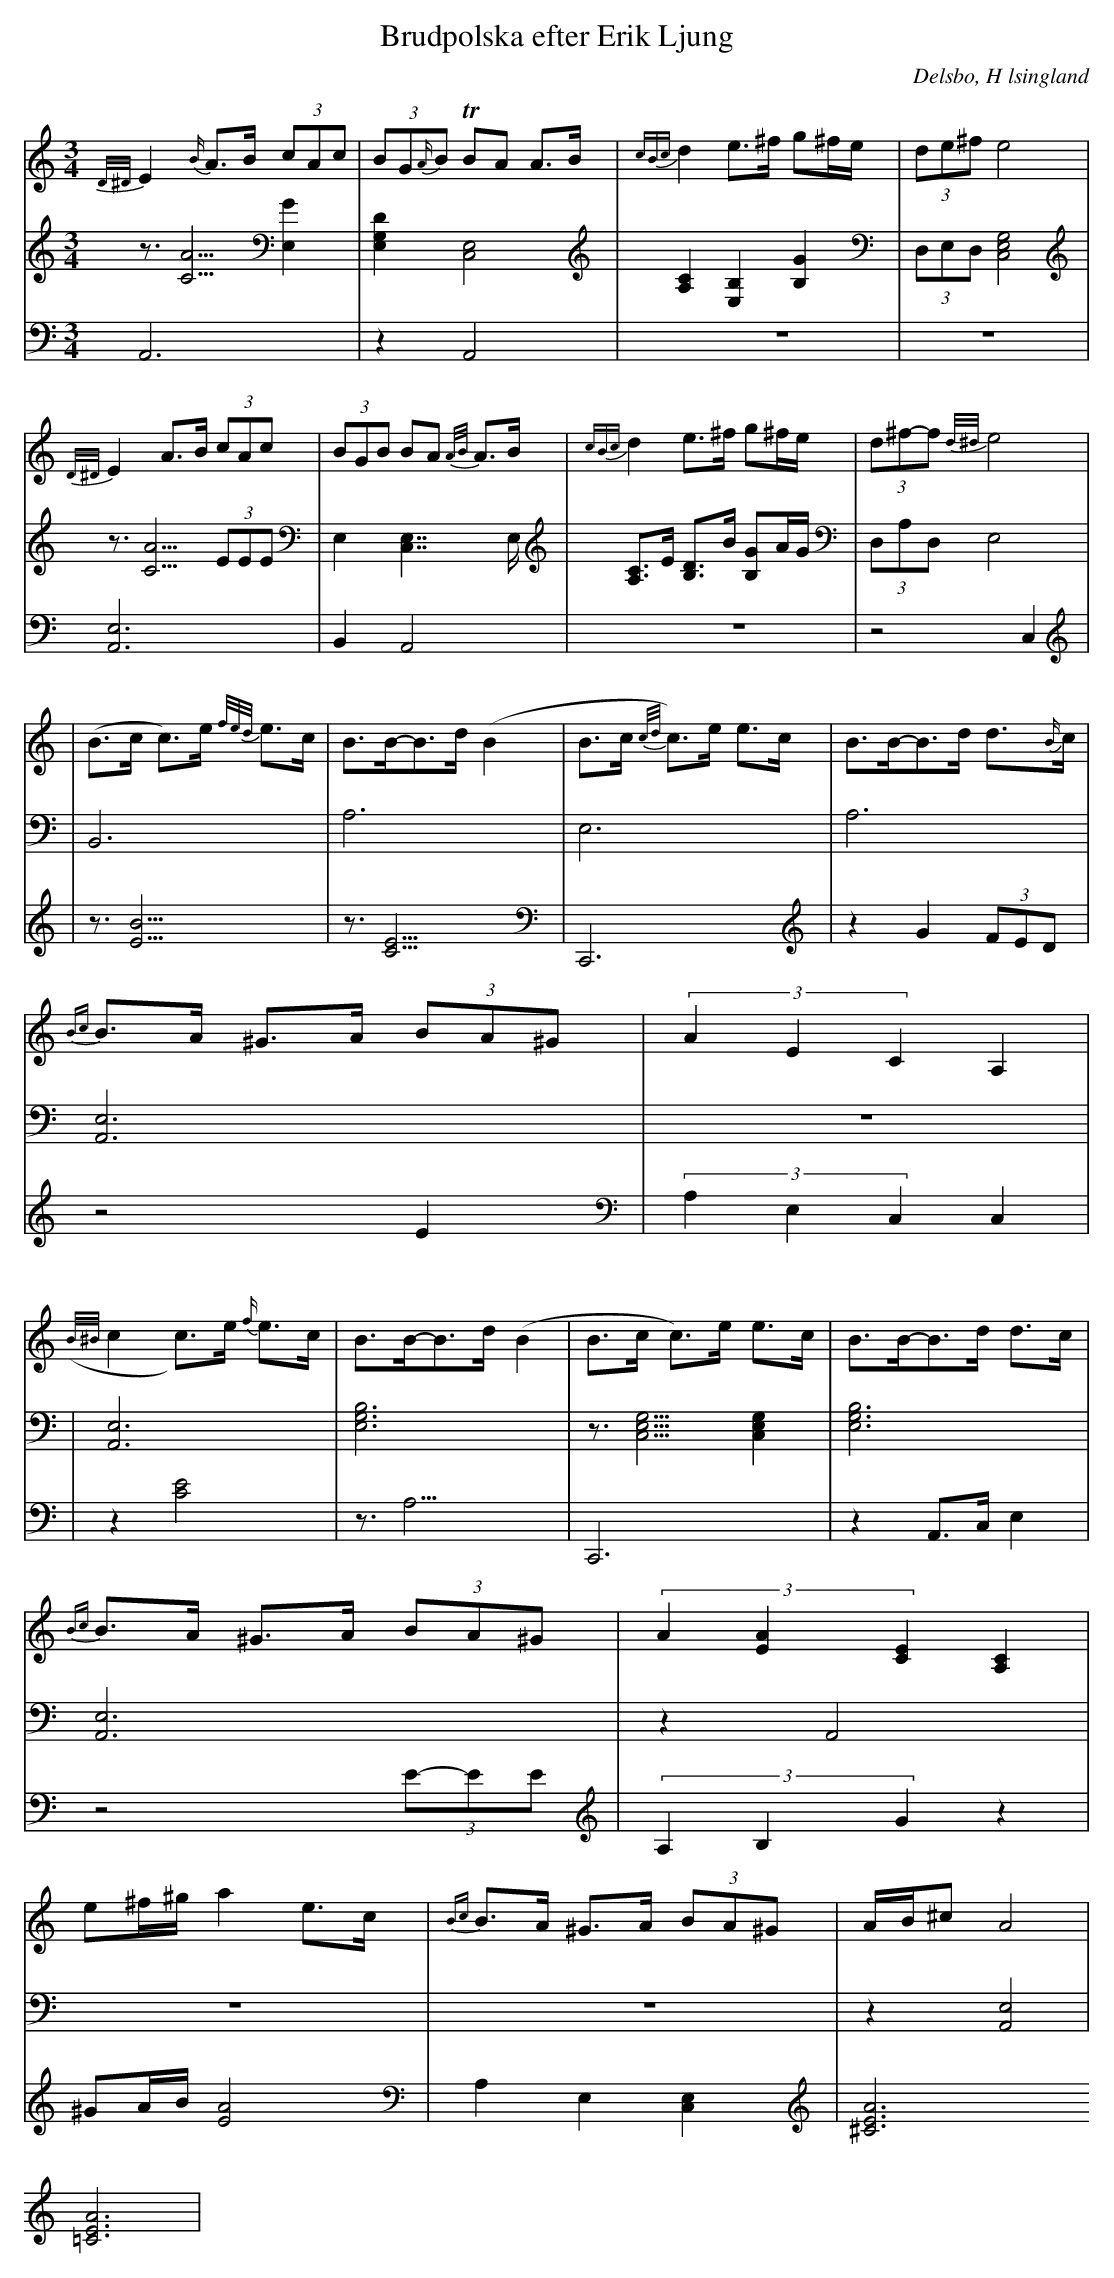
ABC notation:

X:1
T: Brudpolska efter Erik Ljung
Q: 105
O: Delsbo, H lsingland
M: 3/4
L: 1/8
K: Am
V:1
V:2
V:3 =Merge
V:1
{D/^D/}E2 {B/}A>B (3cAc| (3BG{A/}B TBA A>B|{cBc}d2 e>^f g^f/e/|(3de^f e4 |
{D/^D/}E2 A>B (3cAc| (3BGB BA {A/B/}A>B|{cBc}d2 e>^f g^f/e/|(3d^f-f {d/^d/}e4 |
|(B>c c)>e {f/e/d/}e>c|B>B-B>d (B2|B>c {c/d/}c)>e e>c|B>B-B>d d>{B/}c|
{Bc}B>A ^G>A (3BA^G|(3A2E2C2 A,2|
({B/^B/}c2 c)>e {f/}e>c|B>B-B>d (B2|B>c c)>e e>c|B>B-B>d d>c|
{Bc}B>A ^G>A (3BA^G|(3A2[A2E2][E2C2] [A,2C2]|
e^f/^g/ a2 e>c|{Bc}B>A ^G>A (3BA^G|A/B/^c A4|
V:2
z3/2[A5/2C5/2] [E,2G2]|[D2E,2G,2] [C,4E,4]|[A,2C2] [E,2B,2] [B,2G2]|(3D,E,D, [E,4G,4C,4]|
z3/2 [A5/2C5/2] (3EEE|E,2 [C,7/2E,7/2]E,/|[A,C]>E [B,D]>B [B,G]A/G/|(3D,A,D, [E,4]|
|[B,,6]|[A,6]|E,6|A,6|
[A,,6E,6]|z6|
|[A,,6E,6]|[E,6G,6B,6]|z3/2[E,5/2G,5/2C,5/2] [E,2G,2C,2]|[E,6G,6B,6]|
[A,,6E,6]|z2 A,,4|
z6|z6|z2 [A,,4E,4]|
V:3
A,,6|z2 A,,4|z6|z6|
[A,,6E,6]|B,,2 A,,4|z6|z4  C,2|
|z3/2[B9/2E9/2]|z3/2[C9/2E9/2]|C,,6|z2 G2 (3FED|
z4 E2|(3A,2E,2C,2 [C,2]|
|z2 [C4E4]|z3<A,3|C,,6|z2 A,,>C, E,2|
z4 (3E-EE|(3A,2B,2G2 z2|
^GA/B/ [A4E4]|A,2 E,2 [C,2E,2]|[A6^C6E6] [A6=C6E6]|
